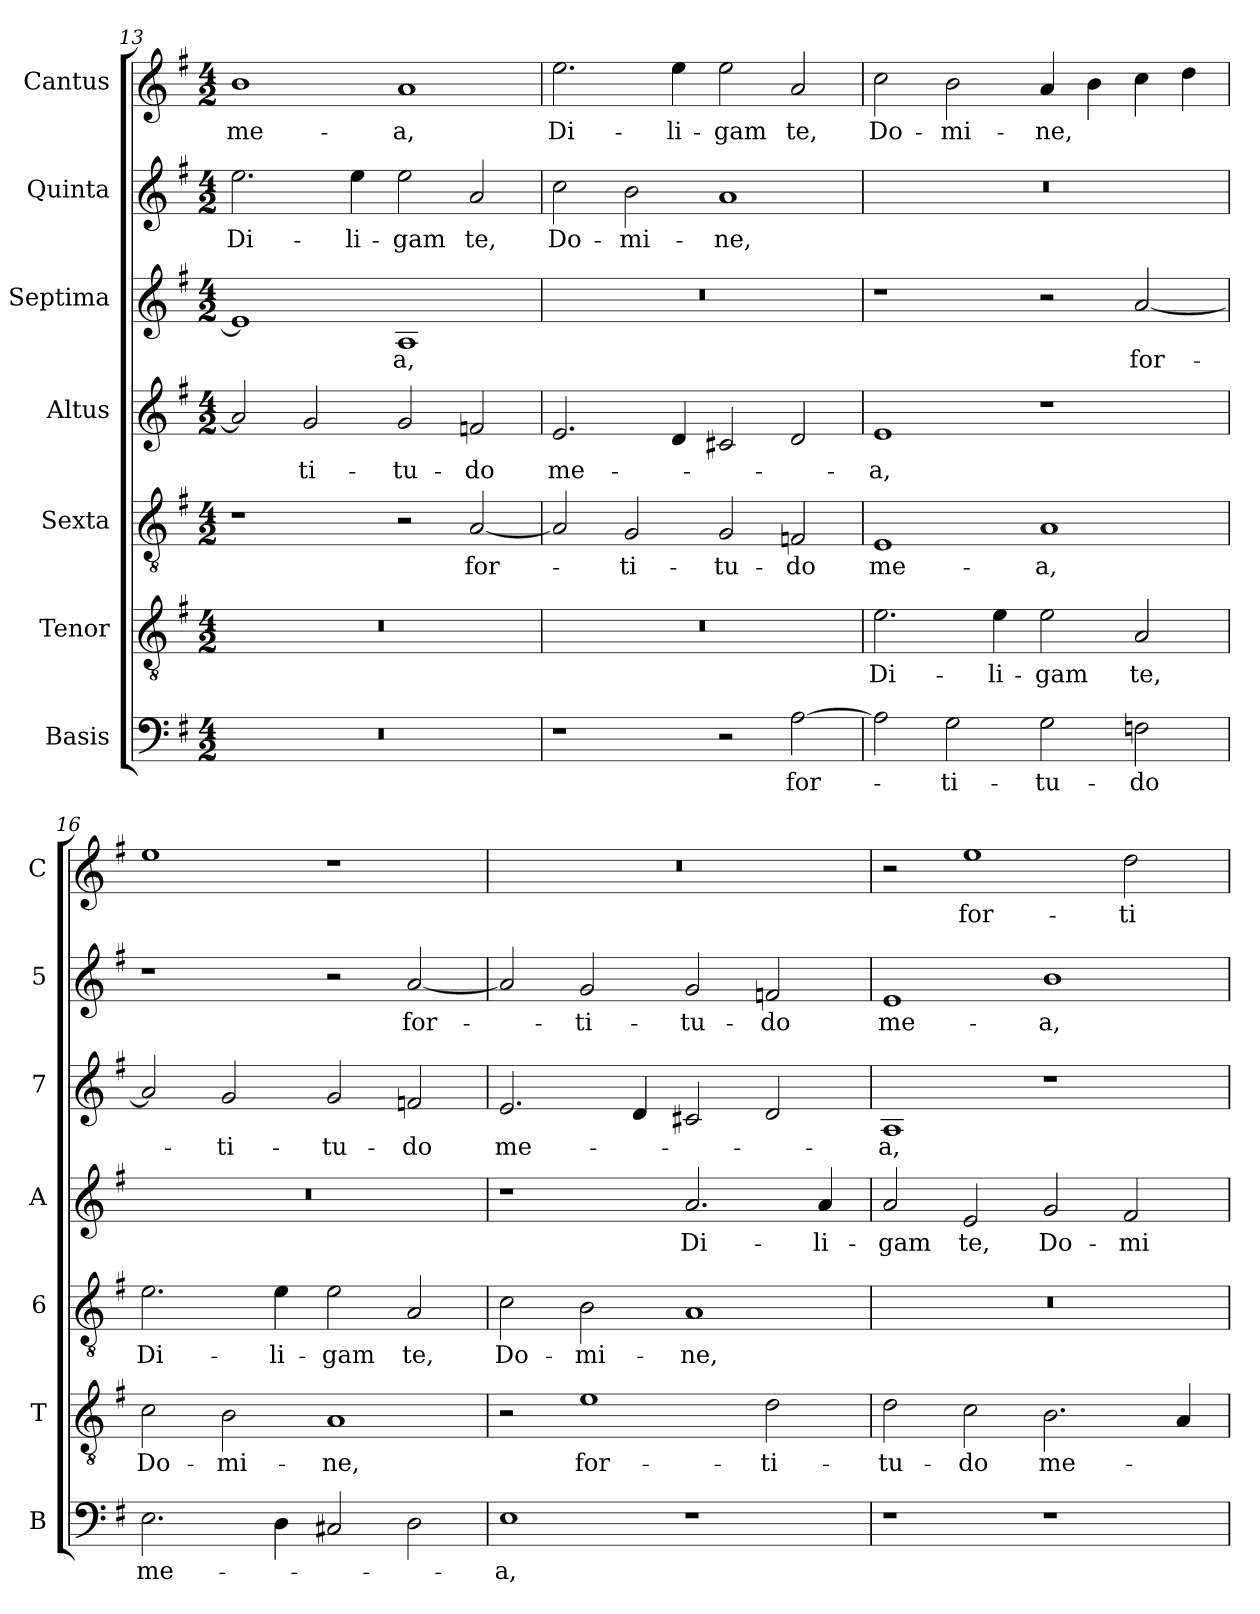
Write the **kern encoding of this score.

**kern	**text	**kern	**text	**kern	**text	**kern	**text	**kern	**text	**kern	**text	**kern	**text
*part7	*part7	*part6	*part6	*part5	*part5	*part4	*part4	*part3	*part3	*part2	*part2	*part1	*part1
*staff7	*staff7	*staff6	*staff6	*staff5	*staff5	*staff4	*staff4	*staff3	*staff3	*staff2	*staff2	*staff1	*staff1
*I"Basis	*	*I"Tenor	*	*I"Sexta	*	*I"Altus	*	*I"Septima	*	*I"Quinta	*	*I"Cantus	*
*I'B	*	*I'T	*	*I'6	*	*I'A	*	*I'7	*	*I'5	*	*I'C	*
*clefF4	*	*clefGv2	*	*clefGv2	*	*clefG2	*	*clefG2	*	*clefG2	*	*clefG2	*
*k[f#]	*	*k[f#]	*	*k[f#]	*	*k[f#]	*	*k[f#]	*	*k[f#]	*	*k[f#]	*
*G:	*	*G:	*	*G:	*	*G:	*	*G:	*	*G:	*	*G:	*
*M4/2	*	*M4/2	*	*M4/2	*	*M4/2	*	*M4/2	*	*M4/2	*	*M4/2	*
=13	=13	=13	=13	=13	=13	=13	=13	=13	=13	=13	=13	=13	=13
!	!	!	!	!	!	!	!	!	!	!	!LO:LY:b	!	!LO:LY:b
0r	.	0r	.	1r	.	2a/]	.	1e]	.	2.ee\	Di-	1b	me-
!	!	!	!	!	!	!	!LO:LY:b	!	!	!	!	!	!
.	.	.	.	.	.	2g/	-ti-	.	.	.	.	.	.
!	!	!	!	!	!	!	!	!	!	!	!LO:LY:b	!	!
.	.	.	.	.	.	.	.	.	.	4ee\	-li-	.	.
!	!	!	!	!	!	!	!LO:LY:b	!	!LO:LY:b	!	!LO:LY:b	!	!LO:LY:b
.	.	.	.	2r	.	2g/	-tu-	1A	-a,	2ee\	-gam	1a	-a,
!	!	!	!	!	!LO:LY:b	!	!LO:LY:b	!	!	!	!LO:LY:b	!	!
.	.	.	.	[2A/	for-	2fn/	-do	.	.	2a/	te,	.	.
=14	=14	=14	=14	=14	=14	=14	=14	=14	=14	=14	=14	=14	=14
!	!	!	!	!	!	!	!LO:LY:b	!	!	!	!LO:LY:b	!	!LO:LY:b
1r	.	0r	.	2A/]	.	2.e/	me-	0r	.	2cc\	Do-	2.ee\	Di-
!	!	!	!	!	!LO:LY:b	!	!	!	!	!	!LO:LY:b	!	!
.	.	.	.	2G/	-ti-	.	.	.	.	2b\	-mi-	.	.
!	!	!	!	!	!	!	!	!	!	!	!	!	!LO:LY:b
.	.	.	.	.	.	4d/	.	.	.	.	.	4ee\	-li-
!	!	!	!	!	!LO:LY:b	!	!	!	!	!	!LO:LY:b	!	!LO:LY:b
2r	.	.	.	2G/	-tu-	2c#X/	.	.	.	1a	-ne,	2ee\	-gam
!	!LO:LY:b	!	!	!	!LO:LY:b	!	!	!	!	!	!	!	!LO:LY:b
[2A\	for-	.	.	2Fn/	-do	2d/	.	.	.	.	.	2a/	te,
!!LO:LB:g=z
=15	=15	=15	=15	=15	=15	=15	=15	=15	=15	=15	=15	=15	=15
!	!	!	!LO:LY:b	!	!LO:LY:b	!	!LO:LY:b	!	!	!	!	!	!LO:LY:b
2A\]	.	2.e\	Di-	1E	me-	1e	-a,	1r	.	0r	.	2cc\	Do-
!	!LO:LY:b	!	!	!	!	!	!	!	!	!	!	!	!LO:LY:b
2G\	-ti-	.	.	.	.	.	.	.	.	.	.	2b\	-mi-
!	!	!	!LO:LY:b	!	!	!	!	!	!	!	!	!	!
.	.	4e\	-li-	.	.	.	.	.	.	.	.	.	.
!	!LO:LY:b	!	!LO:LY:b	!	!LO:LY:b	!	!	!	!	!	!	!	!LO:LY:b
2G\	-tu-	2e\	-gam	1A	-a,	1r	.	2r	.	.	.	4a/	-ne,
.	.	.	.	.	.	.	.	.	.	.	.	4b\	.
!	!LO:LY:b	!	!LO:LY:b	!	!	!	!	!	!LO:LY:b	!	!	!	!
2Fn\	-do	2A/	te,	.	.	.	.	[2a/	for-	.	.	4cc\	.
.	.	.	.	.	.	.	.	.	.	.	.	4dd\	.
=16	=16	=16	=16	=16	=16	=16	=16	=16	=16	=16	=16	=16	=16
!	!LO:LY:b	!	!LO:LY:b	!	!LO:LY:b	!	!	!	!	!	!	!	!
2.E\	me-	2c\	Do-	2.e\	Di-	0r	.	2a/]	.	1r	.	1ee	.
!	!	!	!LO:LY:b	!	!	!	!	!	!LO:LY:b	!	!	!	!
.	.	2B\	-mi-	.	.	.	.	2g/	-ti-	.	.	.	.
!	!	!	!	!	!LO:LY:b	!	!	!	!	!	!	!	!
4D\	.	.	.	4e\	-li-	.	.	.	.	.	.	.	.
!	!	!	!LO:LY:b	!	!LO:LY:b	!	!	!	!LO:LY:b	!	!	!	!
2C#X/	.	1A	-ne,	2e\	-gam	.	.	2g/	-tu-	2r	.	1r	.
!	!	!	!	!	!LO:LY:b	!	!	!	!LO:LY:b	!	!LO:LY:b	!	!
2D\	.	.	.	2A/	te,	.	.	2fn/	-do	[2a/	for-	.	.
=17	=17	=17	=17	=17	=17	=17	=17	=17	=17	=17	=17	=17	=17
!	!LO:LY:b	!	!	!	!LO:LY:b	!	!	!	!LO:LY:b	!	!	!	!
1E	-a,	2r	.	2c\	Do-	1r	.	2.e/	me-	2a/]	.	0r	.
!	!	!	!LO:LY:b	!	!LO:LY:b	!	!	!	!	!	!LO:LY:b	!	!
.	.	1e	for-	2B\	-mi-	.	.	.	.	2g/	-ti-	.	.
.	.	.	.	.	.	.	.	4d/	.	.	.	.	.
!	!	!	!	!	!LO:LY:b	!	!LO:LY:b	!	!	!	!LO:LY:b	!	!
1r	.	.	.	1A	-ne,	2.a/	Di-	2c#X/	.	2g/	-tu-	.	.
!	!	!	!LO:LY:b	!	!	!	!	!	!	!	!LO:LY:b	!	!
.	.	2d\	-ti-	.	.	.	.	2d/	.	2fn/	-do	.	.
!	!	!	!	!	!	!	!LO:LY:b	!	!	!	!	!	!
.	.	.	.	.	.	4a/	-li-	.	.	.	.	.	.
=18	=18	=18	=18	=18	=18	=18	=18	=18	=18	=18	=18	=18	=18
!	!	!	!LO:LY:b	!	!	!	!LO:LY:b	!	!LO:LY:b	!	!LO:LY:b	!	!
1r	.	2d\	-tu-	0r	.	2a/	-gam	1A	-a,	1e	me-	2r	.
!	!	!	!LO:LY:b	!	!	!	!LO:LY:b	!	!	!	!	!	!LO:LY:b
.	.	2c\	-do	.	.	2e/	te,	.	.	.	.	1ee	for-
!	!	!	!LO:LY:b	!	!	!	!LO:LY:b	!	!	!	!LO:LY:b	!	!
1r	.	2.B\	me-	.	.	2g/	Do-	1r	.	1b	-a,	.	.
!	!	!	!	!	!	!	!LO:LY:b	!	!	!	!	!	!LO:LY:b
.	.	.	.	.	.	2f#/	-mi-	.	.	.	.	2dd\	-ti-
.	.	4A/	.	.	.	.	.	.	.	.	.	.	.
=	=	=	=	=	=	=	=	=	=	=	=	=	=
*-	*-	*-	*-	*-	*-	*-	*-	*-	*-	*-	*-	*-	*-
